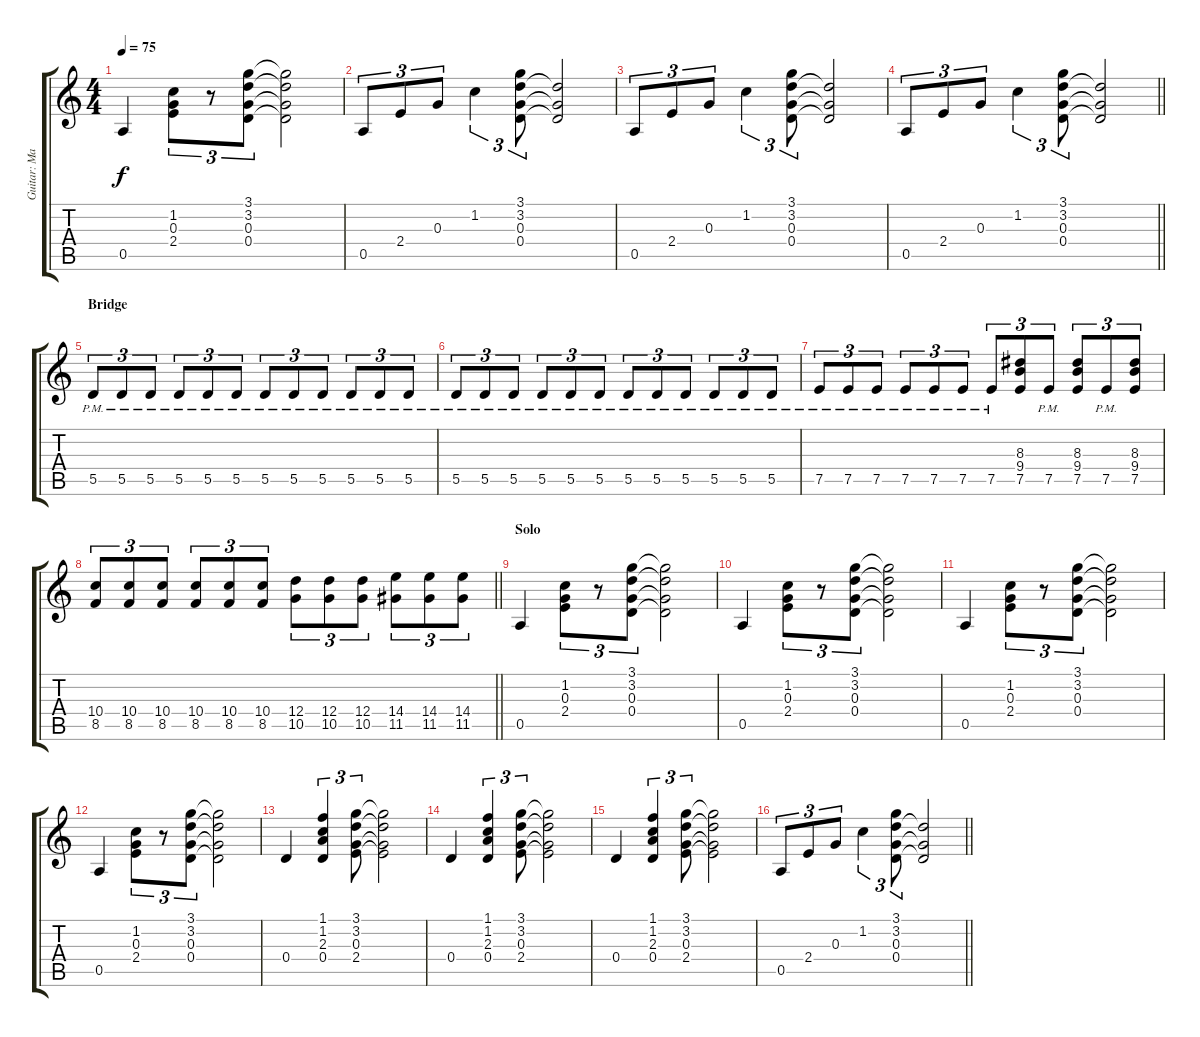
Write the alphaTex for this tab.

\track ("Guitar: Mark" "Guitar: Ma") {instrument electricguitarclean}
\staff {score tabs}
\tuning (E4 B3 G3 D3 A2 E2) {hide}
\ts (4 4)
\tempo 75
\clef g2
\ks c
0.5.4{dy f} (1.2 0.3 2.4).8{tu (3 2)} r.8{tu (3 2)} (3.1 3.2 0.3 0.4).8{tu (3 2)} (3.1{t} 3.2{t} 0.3{t} 0.4{t}).2 |
0.5.8{tu (3 2)} 2.4.8{tu (3 2)} 0.3.8{tu (3 2)} 1.2.4{tu (3 2)} (3.1 3.2 0.3 0.4).8{tu (3 2)} (3.2{t} 0.3{t} 0.4{t}).2 |
0.5.8{tu (3 2)} 2.4.8{tu (3 2)} 0.3.8{tu (3 2)} 1.2.4{tu (3 2)} (3.1 3.2 0.3 0.4).8{tu (3 2)} (3.2{t} 0.3{t} 0.4{t}).2 |
\barLineRight lightlight
0.5.8{tu (3 2)} 2.4.8{tu (3 2)} 0.3.8{tu (3 2)} 1.2.4{tu (3 2)} (3.1 3.2 0.3 0.4).8{tu (3 2)} (3.2{t} 0.3{t} 0.4{t}).2 |
\section ("" "Bridge")
5.5{pm}.8{tu (3 2)} 5.5{pm}.8{tu (3 2)} 5.5{pm}.8{tu (3 2)} 5.5{pm}.8{tu (3 2)} 5.5{pm}.8{tu (3 2)} 5.5{pm}.8{tu (3 2)} 5.5{pm}.8{tu (3 2)} 5.5{pm}.8{tu (3 2)} 5.5{pm}.8{tu (3 2)} 5.5{pm}.8{tu (3 2)} 5.5{pm}.8{tu (3 2)} 5.5{pm}.8{tu (3 2)} |
5.5{pm}.8{tu (3 2)} 5.5{pm}.8{tu (3 2)} 5.5{pm}.8{tu (3 2)} 5.5{pm}.8{tu (3 2)} 5.5{pm}.8{tu (3 2)} 5.5{pm}.8{tu (3 2)} 5.5{pm}.8{tu (3 2)} 5.5{pm}.8{tu (3 2)} 5.5{pm}.8{tu (3 2)} 5.5{pm}.8{tu (3 2)} 5.5{pm}.8{tu (3 2)} 5.5{pm}.8{tu (3 2)} |
7.5{pm}.8{tu (3 2)} 7.5{pm}.8{tu (3 2)} 7.5{pm}.8{tu (3 2)} 7.5{pm}.8{tu (3 2)} 7.5{pm}.8{tu (3 2)} 7.5{pm}.8{tu (3 2)} 7.5{pm}.8{tu (3 2)} (8.3 9.4 7.5).8{tu (3 2)} 7.5{pm}.8{tu (3 2)} (8.3 9.4 7.5).8{tu (3 2)} 7.5{pm}.8{tu (3 2)} (8.3 9.4 7.5).8{tu (3 2)} |
\barLineRight lightlight
(10.4 8.5).8{tu (3 2)} (10.4 8.5).8{tu (3 2)} (10.4 8.5).8{tu (3 2)} (10.4 8.5).8{tu (3 2)} (10.4 8.5).8{tu (3 2)} (10.4 8.5).8{tu (3 2)} (12.4 10.5).8{tu (3 2)} (12.4 10.5).8{tu (3 2)} (12.4 10.5).8{tu (3 2)} (14.4 11.5).8{tu (3 2)} (14.4 11.5).8{tu (3 2)} (14.4 11.5).8{tu (3 2)} |
\section ("" "Solo")
0.5.4 (1.2 0.3 2.4).8{tu (3 2)} r.8{tu (3 2)} (3.1 3.2 0.3 0.4).8{tu (3 2)} (3.1{t} 3.2{t} 0.3{t} 0.4{t}).2 |
0.5.4 (1.2 0.3 2.4).8{tu (3 2)} r.8{tu (3 2)} (3.1 3.2 0.3 0.4).8{tu (3 2)} (3.1{t} 3.2{t} 0.3{t} 0.4{t}).2 |
0.5.4 (1.2 0.3 2.4).8{tu (3 2)} r.8{tu (3 2)} (3.1 3.2 0.3 0.4).8{tu (3 2)} (3.1{t} 3.2{t} 0.3{t} 0.4{t}).2 |
0.5.4 (1.2 0.3 2.4).8{tu (3 2)} r.8{tu (3 2)} (3.1 3.2 0.3 0.4).8{tu (3 2)} (3.1{t} 3.2{t} 0.3{t} 0.4{t}).2 |
0.4.4 (1.1 1.2 2.3 0.4).4{tu (3 2)} (3.1 3.2 0.3 2.4).8{tu (3 2)} (3.1{t} 3.2{t} 0.3{t} 2.4{t}).2 |
0.4.4 (1.1 1.2 2.3 0.4).4{tu (3 2)} (3.1 3.2 0.3 2.4).8{tu (3 2)} (3.1{t} 3.2{t} 0.3{t} 2.4{t}).2 |
0.4.4 (1.1 1.2 2.3 0.4).4{tu (3 2)} (3.1 3.2 0.3 2.4).8{tu (3 2)} (3.1{t} 3.2{t} 0.3{t} 2.4{t}).2 |
\barLineRight lightlight
0.5.8{tu (3 2)} 2.4.8{tu (3 2)} 0.3.8{tu (3 2)} 1.2.4{tu (3 2)} (3.1 3.2 0.3 0.4).8{tu (3 2)} (3.2{t} 0.3{t} 0.4{t}).2
